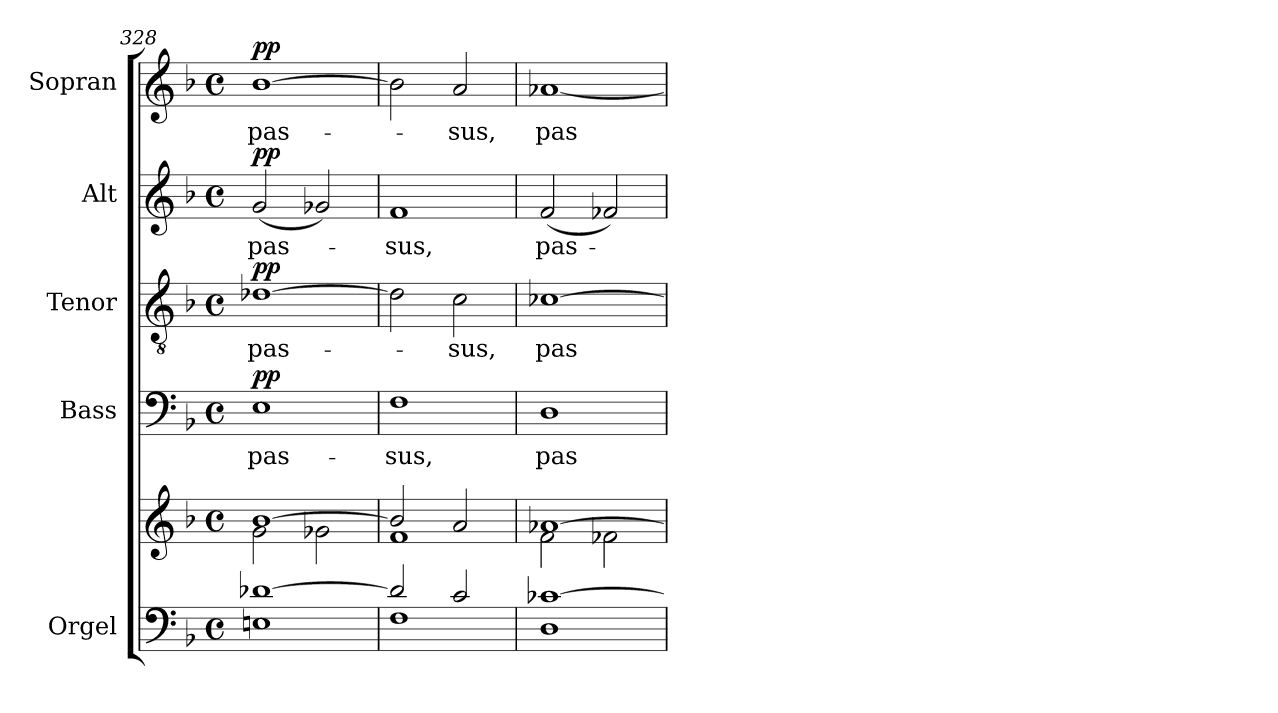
**kern	**kern	**kern	**text	**dynam	**kern	**text	**dynam	**kern	**text	**dynam	**kern	**text	**dynam
*part5	*part5	*part4	*part4	*part4	*part3	*part3	*part3	*part2	*part2	*part2	*part1	*part1	*part1
*staff6	*staff5	*staff4	*staff4	*staff4	*staff3	*staff3	*staff3	*staff2	*staff2	*staff2	*staff1	*staff1	*staff1
*I"Orgel	*	*I"Bass	*	*	*I"Tenor	*	*	*I"Alt	*	*	*I"Sopran	*	*
*I'Org.	*	*I'B	*	*	*I'T	*	*	*I'A	*	*	*I'S	*	*
*clefF4	*clefG2	*clefF4	*	*	*clefGv2	*	*	*clefG2	*	*	*clefG2	*	*
*k[b-]	*k[b-]	*k[b-]	*	*	*k[b-]	*	*	*k[b-]	*	*	*k[b-]	*	*
*F:	*F:	*F:	*	*	*F:	*	*	*F:	*	*	*F:	*	*
*M4/4	*M4/4	*M4/4	*	*	*M4/4	*	*	*M4/4	*	*	*M4/4	*	*
*met(c)	*met(c)	*met(c)	*	*	*met(c)	*	*	*met(c)	*	*	*met(c)	*	*
=328	=328	=328	=328	=328	=328	=328	=328	=328	=328	=328	=328	=328	=328
*^	*^	*	*	*	*	*	*	*	*	*	*	*	*
!	!	!	!	!	!LO:LY:b	!LO:DY:a	!	!LO:LY:b	!LO:DY:a	!	!LO:LY:b	!LO:DY:a	!	!LO:LY:b	!LO:DY:a
[>1d-X	1En	[>1b-	2g\	1E	pas-	pp	[1d-X	pas-	pp	(<2g/	pas-	pp	[1b-	pas-	pp
.	.	.	2g-X\	.	.	.	.	.	.	2g-X/)	.	.	.	.	.
!!LO:PB:g=z
=329	=329	=329	=329	=329	=329	=329	=329	=329	=329	=329	=329	=329	=329	=329	=329
!	!	!	!	!	!LO:LY:b	!	!	!	!	!	!LO:LY:b	!	!	!	!
2d-/]	1F	2b-/]	1f	1F	-sus,	.	2d-\]	.	.	1f	-sus,	.	2b-\]	.	.
!	!	!	!	!	!	!	!	!LO:LY:b	!	!	!	!	!	!LO:LY:b	!
2c/	.	2a/	.	.	.	.	2c\	-sus,	.	.	.	.	2a/	-sus,	.
=330	=330	=330	=330	=330	=330	=330	=330	=330	=330	=330	=330	=330	=330	=330	=330
!	!	!	!	!	!LO:LY:b	!	!	!LO:LY:b	!	!	!LO:LY:b	!	!	!LO:LY:b	!
[>1c-X	1D	[>1a-X	2f\	1D	pas-	.	[1c-X	pas-	.	(<2f/	pas-	.	[1a-X	pas-	.
.	.	.	2f-X\	.	.	.	.	.	.	2f-X/)	.	.	.	.	.
*v	*v	*	*	*	*	*	*	*	*	*	*	*	*	*	*
*	*v	*v	*	*	*	*	*	*	*	*	*	*	*	*
=	=	=	=	=	=	=	=	=	=	=	=	=	=
*-	*-	*-	*-	*-	*-	*-	*-	*-	*-	*-	*-	*-	*-
